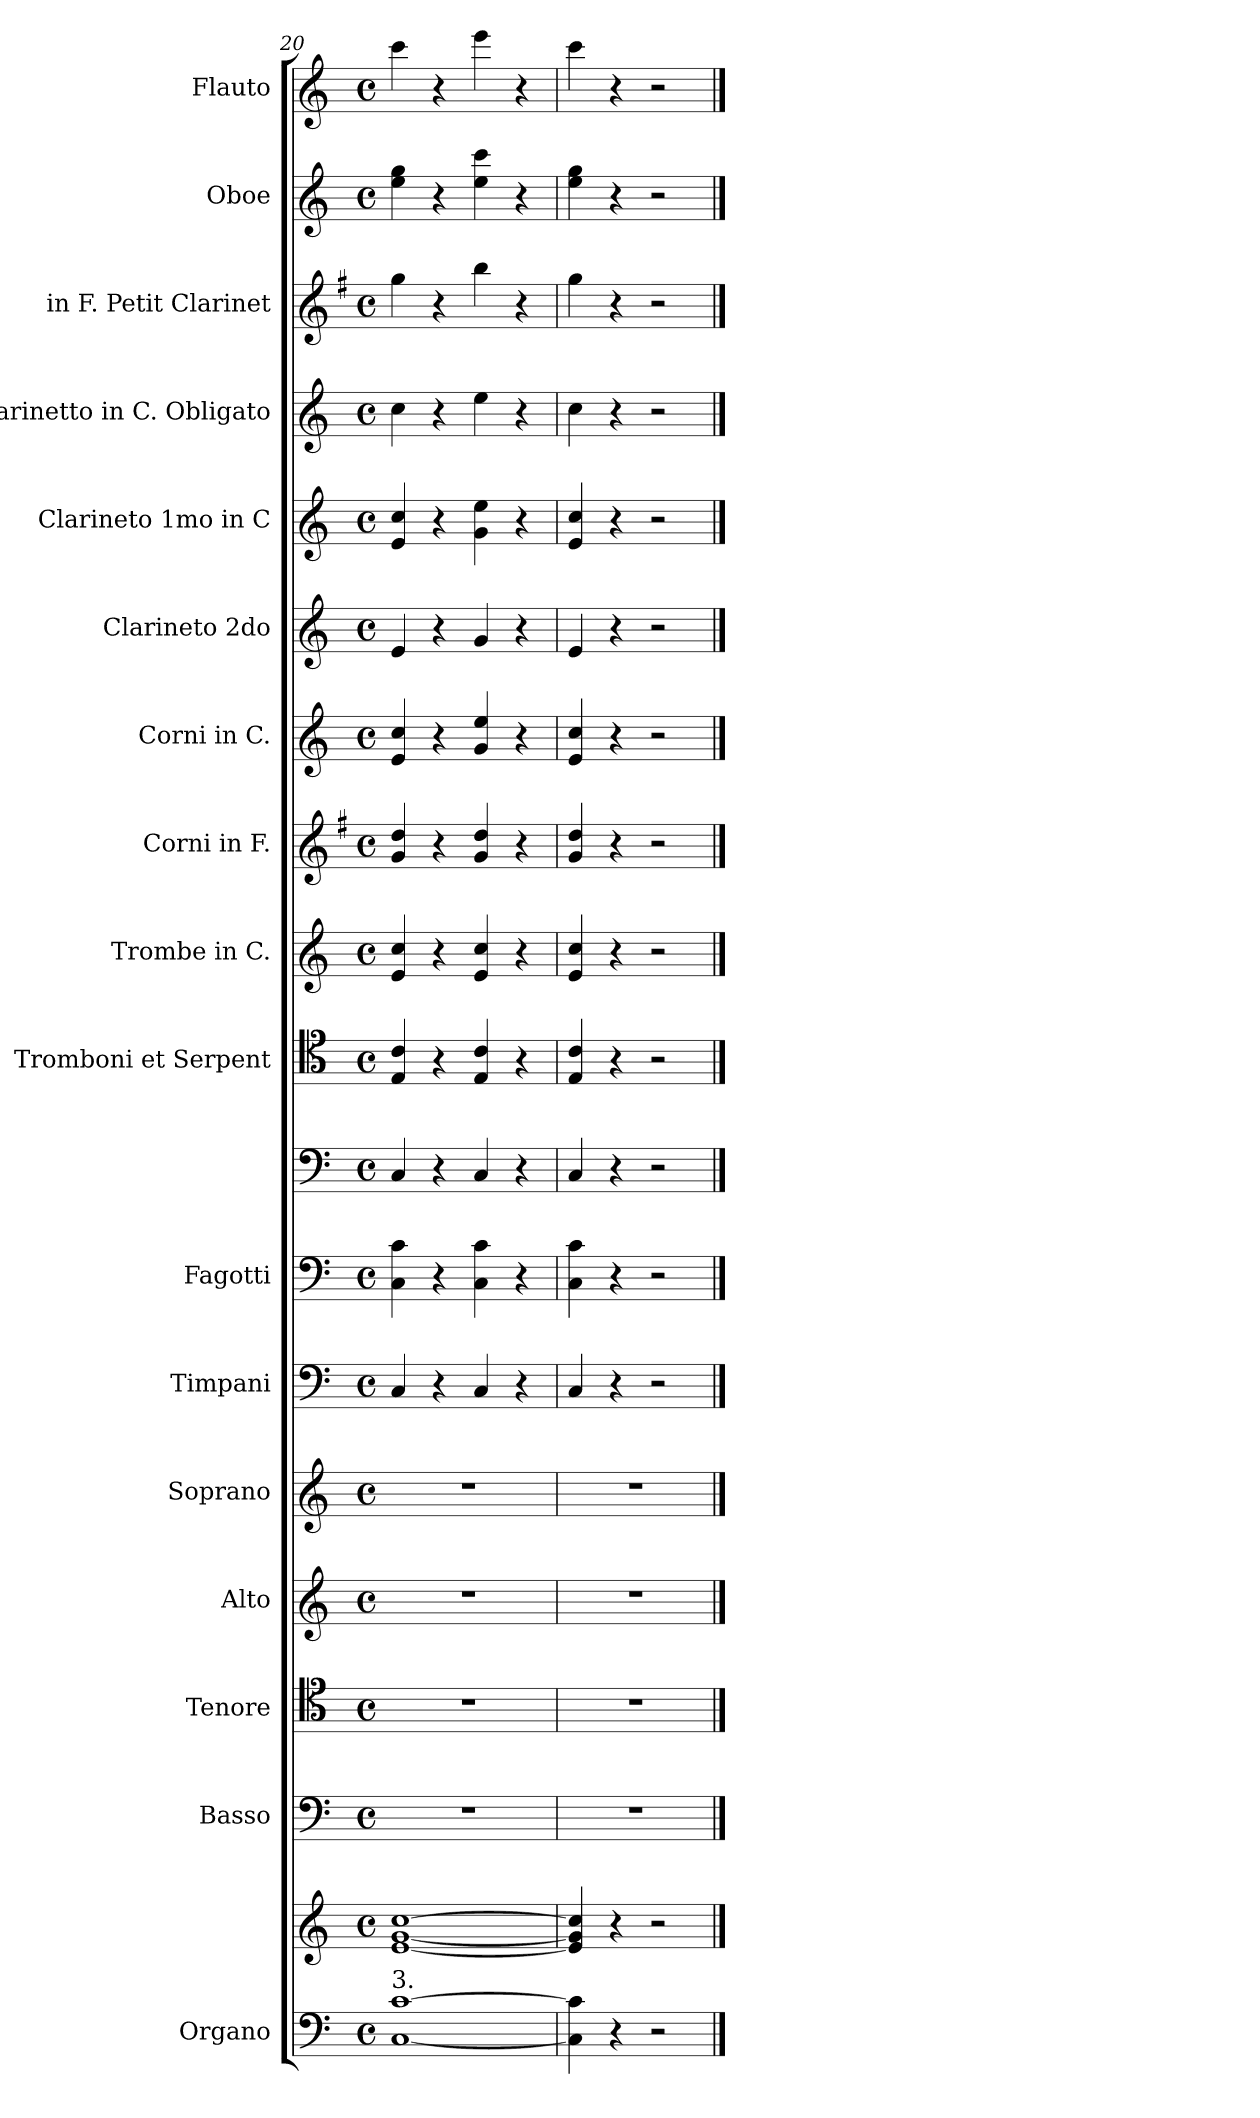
**kern	**kern	**kern	**kern	**kern	**kern	**kern	**kern	**kern	**kern	**kern	**kern	**kern	**kern	**kern	**kern	**kern	**kern	**kern
*part19	*part18	*part17	*part16	*part15	*part14	*part13	*part12	*part11	*part10	*part9	*part8	*part7	*part6	*part5	*part4	*part3	*part2	*part1
*staff19	*staff18	*staff17	*staff16	*staff15	*staff14	*staff13	*staff12	*staff11	*staff10	*staff9	*staff8	*staff7	*staff6	*staff5	*staff4	*staff3	*staff2	*staff1
*I"Organo	*	*I"Basso	*I"Tenore	*I"Alto	*I"Soprano	*I"Timpani	*I"Fagotti	*	*I"Tromboni et Serpent	*I"Trombe in C.	*I"Corni in F.	*I"Corni in C.	*I"Clarineto 2do	*I"Clarineto 1mo in C	*I"Clarinetto in C. Obligato	*I"in F. Petit Clarinet	*I"Oboe	*I"Flauto
*I'org	*	*I'B	*I'T	*I'A	*I'S	*I'timp	*I'fag	*	*I'trb et serpentone	*I'tr in C	*I'cor	*I'cor in C.	*I'cl 2 in C	*I'cl 1 in C	*I'cl in C obl	*I'cl in F	*I'ob	*I'fl
*clefF4	*clefG2	*clefF4	*clefC4	*clefG2	*clefG2	*clefF4	*clefF4	*clefF4	*clefC4	*clefG2	*clefG2	*clefG2	*clefG2	*clefG2	*clefG2	*clefG2	*clefG2	*clefG2
*	*	*	*	*	*	*	*	*	*	*	*ITrd4c7	*	*	*	*	*ITrd-3c-5	*	*
*k[]	*k[]	*k[]	*k[]	*k[]	*k[]	*k[]	*k[]	*k[]	*k[]	*k[]	*k[]	*k[]	*k[]	*k[]	*k[]	*k[]	*k[]	*k[]
*M4/4	*M4/4	*M4/4	*M4/4	*M4/4	*M4/4	*M4/4	*M4/4	*M4/4	*M4/4	*M4/4	*M4/4	*M4/4	*M4/4	*M4/4	*M4/4	*M4/4	*M4/4	*M4/4
*met(c)	*met(c)	*met(c)	*met(c)	*met(c)	*met(c)	*met(c)	*met(c)	*met(c)	*met(c)	*met(c)	*met(c)	*met(c)	*met(c)	*met(c)	*met(c)	*met(c)	*met(c)	*met(c)
=20	=20	=20	=20	=20	=20	=20	=20	=20	=20	=20	=20	=20	=20	=20	=20	=20	=20	=20
!LO:TX:a:t=3.	!	!	!	!	!	!	!	!	!	!	!	!	!	!	!	!	!	!
[1C\ [1c\	[1e/ [1g/ [1cc/	1r	1r	1r	1r	4C/	4C\ 4c\	4C/	4E/ 4c/	4e/ 4cc/	4c/ 4g/	4e/ 4cc/	4e/	4e/ 4cc/	4cc\	4ccc\	4ee\ 4gg\	4ccc\
.	.	.	.	.	.	4r	4r	4r	4r	4r	4r	4r	4r	4r	4r	4r	4r	4r
.	.	.	.	.	.	4C/	4C\ 4c\	4C/	4E/ 4c/	4e/ 4cc/	4c/ 4g/	4g/ 4ee/	4g/	4g\ 4ee\	4ee\	4eee\	4ee\ 4ccc\	4eee\
.	.	.	.	.	.	4r	4r	4r	4r	4r	4r	4r	4r	4r	4r	4r	4r	4r
=21	=21	=21	=21	=21	=21	=21	=21	=21	=21	=21	=21	=21	=21	=21	=21	=21	=21	=21
4C]\ 4c]\	4e]/ 4g]/ 4cc]/	1r	1r	1r	1r	4C/	4C\ 4c\	4C/	4E/ 4c/	4e/ 4cc/	4c/ 4g/	4e/ 4cc/	4e/	4e/ 4cc/	4cc\	4ccc\	4ee\ 4gg\	4ccc\
4r	4r	.	.	.	.	4r	4r	4r	4r	4r	4r	4r	4r	4r	4r	4r	4r	4r
2r	2r	.	.	.	.	2r	2r	2r	2r	2r	2r	2r	2r	2r	2r	2r	2r	2r
==	==	==	==	==	==	==	==	==	==	==	==	==	==	==	==	==	==	==
*-	*-	*-	*-	*-	*-	*-	*-	*-	*-	*-	*-	*-	*-	*-	*-	*-	*-	*-
